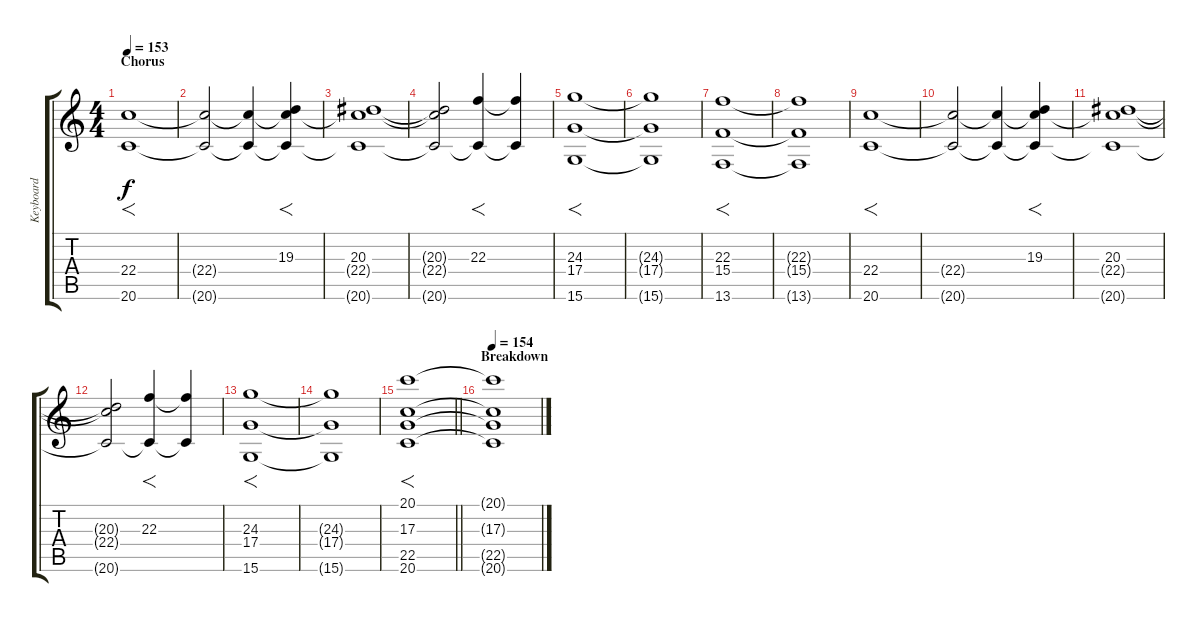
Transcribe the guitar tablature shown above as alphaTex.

\track ("Keyboard" "Keyboard") {instrument stringensemble1}
\staff {score tabs}
\tuning (E4 B3 G3 D3 A2 E2) {hide}
\ts (4 4)
\section ("" "Chorus")
\tempo 153
\clef g2
\ks c
(22.4 20.6).1{f dy f} |
(22.4{t} 20.6{t}).2 (22.4{t} 20.6{t}).4 (19.3 22.4{t} 20.6{t}).4{f} |
(20.3 22.4{t} 20.6{t}).1 |
(20.3{t} 22.4{t} 20.6{t}).2 (22.3 20.6{t}).4{f} (22.3{t} 20.6{t}).4 |
(24.3 17.4 15.6).1{f} |
(24.3{t} 17.4{t} 15.6{t}).1 |
(22.3 15.4 13.6).1{f} |
(22.3{t} 15.4{t} 13.6{t}).1 |
(22.4 20.6).1{f} |
(22.4{t} 20.6{t}).2 (22.4{t} 20.6{t}).4 (19.3 22.4{t} 20.6{t}).4{f} |
(20.3 22.4{t} 20.6{t}).1 |
(20.3{t} 22.4{t} 20.6{t}).2 (22.3 20.6{t}).4{f} (22.3{t} 20.6{t}).4 |
(24.3 17.4 15.6).1{f} |
(24.3{t} 17.4{t} 15.6{t}).1 |
\barLineRight lightlight
(20.1 17.3 22.5 20.6).1{f} |
\section ("" "Breakdown")
\tempo 154
(20.1{t} 17.3{t} 22.5{t} 20.6{t}).1
